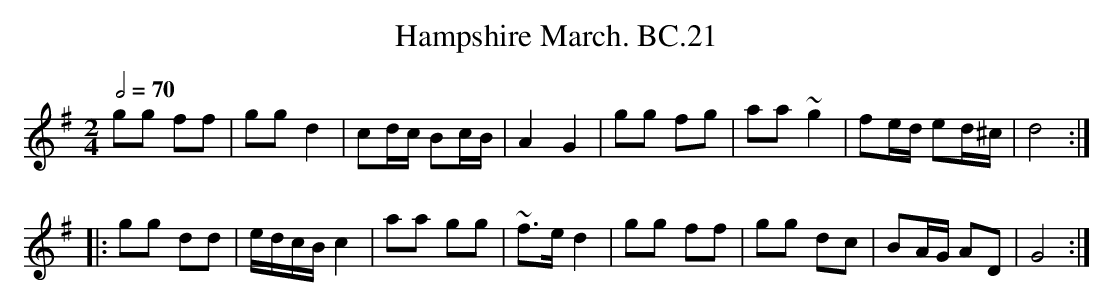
X:1
T:Hampshire March. BC.21
M:2/4
L:1/8
Q:1/2=70
K:G
gg ff|gg d2|cd/c/ Bc/B/|A2 G2|\
gg fg|aa ~g2|fe/d/ ed/^c/|d4:|
|:gg dd|e/d/c/B/ c2|aa gg|~ f>e d2|\
gg ff|gg dc|BA/G/ AD|G4:|
